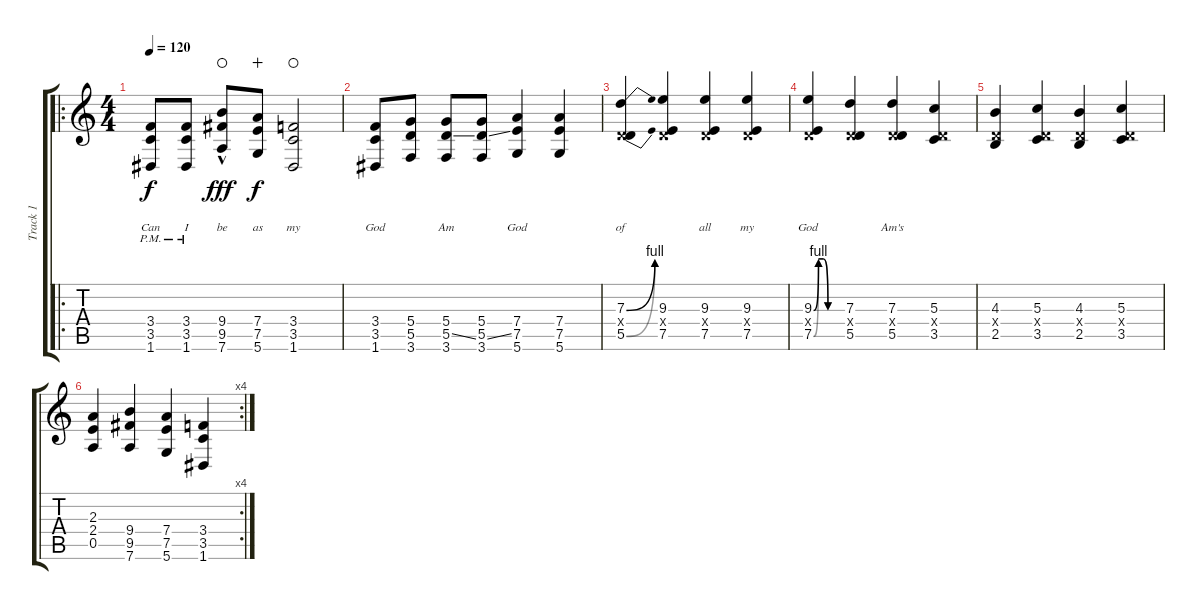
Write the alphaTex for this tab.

\track ("Track 1" "Track 1") {instrument distortionguitar}
\staff {score tabs}
\tuning (E4 B3 G3 D3 A2 D2) {hide}
\ro
\ts (4 4)
\tempo 120
\clef g2
\ks c
(3.4{pm} 3.5{pm} 1.6{pm}).8{lyrics (0 "") lyrics (1 "") lyrics (2 "") lyrics (3 "") lyrics (4 "Can") dy f} (3.4{pm} 3.5{pm} 1.6{pm}).8{lyrics (0 "") lyrics (1 "") lyrics (2 "") lyrics (3 "") lyrics (4 "I")} (9.4{hac} 9.5{hac} 7.6{hac}).8{lyrics (0 "") lyrics (1 "") lyrics (2 "") lyrics (3 "") lyrics (4 "be") dy fff waho} (7.4 7.5 5.6).8{lyrics (0 "") lyrics (1 "") lyrics (2 "") lyrics (3 "") lyrics (4 "as") dy f wahc} (3.4 3.5 1.6).2{lyrics (0 "") lyrics (1 "") lyrics (2 "") lyrics (3 "") lyrics (4 "my") waho} |
(3.4 3.5 1.6).8{lyrics (0 "") lyrics (1 "") lyrics (2 "") lyrics (3 "") lyrics (4 "God")} (5.4 5.5 3.6).8{lyrics (0 "") lyrics (1 "") lyrics (2 "") lyrics (3 "") lyrics (4 "")} (5.4 5.5{ss} 3.6).8{lyrics (0 "") lyrics (1 "") lyrics (2 "") lyrics (3 "") lyrics (4 "Am")} (5.4 5.5{ss} 3.6).8{lyrics (0 "") lyrics (1 "") lyrics (2 "") lyrics (3 "") lyrics (4 "")} (7.4 7.5 5.6).4{lyrics (0 "") lyrics (1 "") lyrics (2 "") lyrics (3 "") lyrics (4 "God")} (7.4 7.5 5.6).4{lyrics (0 "") lyrics (1 "") lyrics (2 "") lyrics (3 "") lyrics (4 "")} |
(7.3{be (bend 0 0 60 4)} 0.4{x} 5.5{be (bend 0 0 60 4)}).4{lyrics (0 "") lyrics (1 "") lyrics (2 "") lyrics (3 "") lyrics (4 "of")} (9.3 0.4{x} 7.5).4{lyrics (0 "") lyrics (1 "") lyrics (2 "") lyrics (3 "") lyrics (4 "")} (9.3 0.4{x} 7.5).4{lyrics (0 "") lyrics (1 "") lyrics (2 "") lyrics (3 "") lyrics (4 "all")} (9.3 0.4{x} 7.5).4{lyrics (0 "") lyrics (1 "") lyrics (2 "") lyrics (3 "") lyrics (4 "my")} |
(9.3{be (custom 0 0 10 4 20 4 30 0 60 0)} 0.4{x} 7.5{be (custom 0 0 10 4 20 4 30 0 60 0)}).4{lyrics (0 "") lyrics (1 "") lyrics (2 "") lyrics (3 "") lyrics (4 "God")} (7.3 0.4{x} 5.5).4{lyrics (0 "") lyrics (1 "") lyrics (2 "") lyrics (3 "") lyrics (4 "")} (7.3 0.4{x} 5.5).4{lyrics (0 "") lyrics (1 "") lyrics (2 "") lyrics (3 "") lyrics (4 "Am's")} (5.3 0.4{x} 3.5).4 |
(4.3 0.4{x} 2.5).4 (5.3 0.4{x} 3.5).4 (4.3 0.4{x} 2.5).4 (5.3 0.4{x} 3.5).4 |
\rc 4
(2.3 2.4 0.5).4 (9.4 9.5 7.6).4 (7.4 7.5 5.6).4 (3.4 3.5 1.6).4
